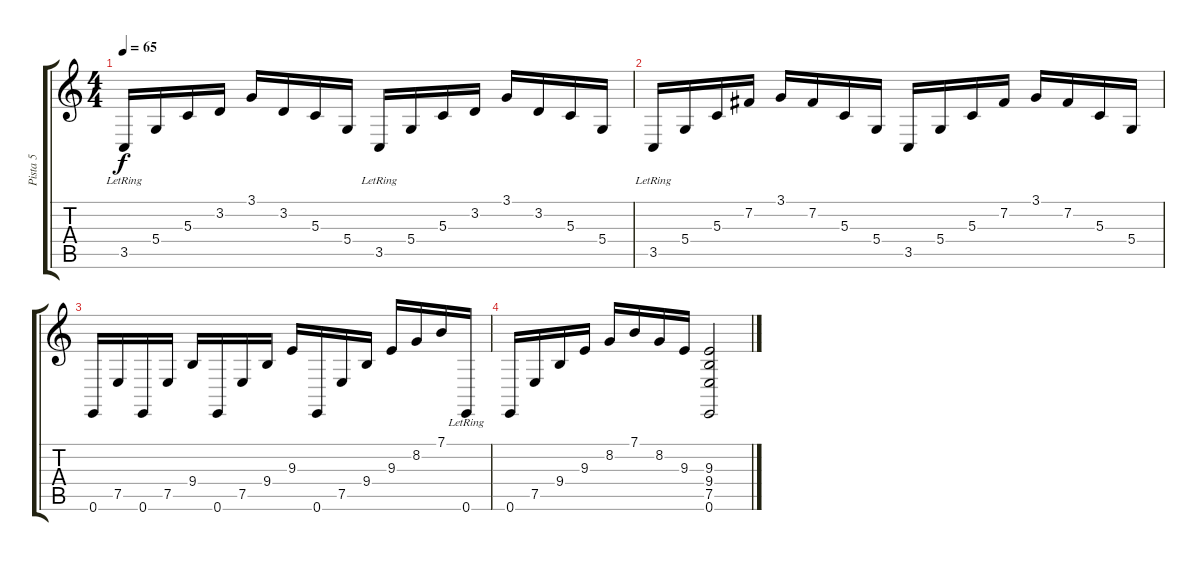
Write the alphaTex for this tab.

\track ("Pista 5" "Pista 5") {instrument acousticgrandpiano}
\staff {score tabs}
\tuning (E4 B3 G3 D3 A2 E2) {hide}
\ts (4 4)
\tempo 65
\clef g2
\ks c
3.5{lr}.16{dy f} 5.4.16 5.3.16 3.2.16 3.1.16 3.2.16 5.3.16 5.4.16 3.5{lr}.16 5.4.16 5.3.16 3.2.16 3.1.16 3.2.16 5.3.16 5.4.16 |
3.5{lr}.16 5.4.16 5.3.16 7.2.16 3.1.16 7.2.16 5.3.16 5.4.16 3.5.16 5.4.16 5.3.16 7.2.16 3.1.16 7.2.16 5.3.16 5.4.16 |
0.6.16 7.5.16 0.6.16 7.5.16 9.4.16 0.6.16 7.5.16 9.4.16 9.3.16 0.6.16 7.5.16 9.4.16 9.3.16 8.2.16 7.1.16 0.6{lr}.16 |
0.6.16{volume 0 instrument acousticgrandpiano} 7.5.16 9.4.16 9.3.16 8.2.16 7.1.16 8.2.16 9.3.16 (9.3 9.4 7.5 0.6).2
